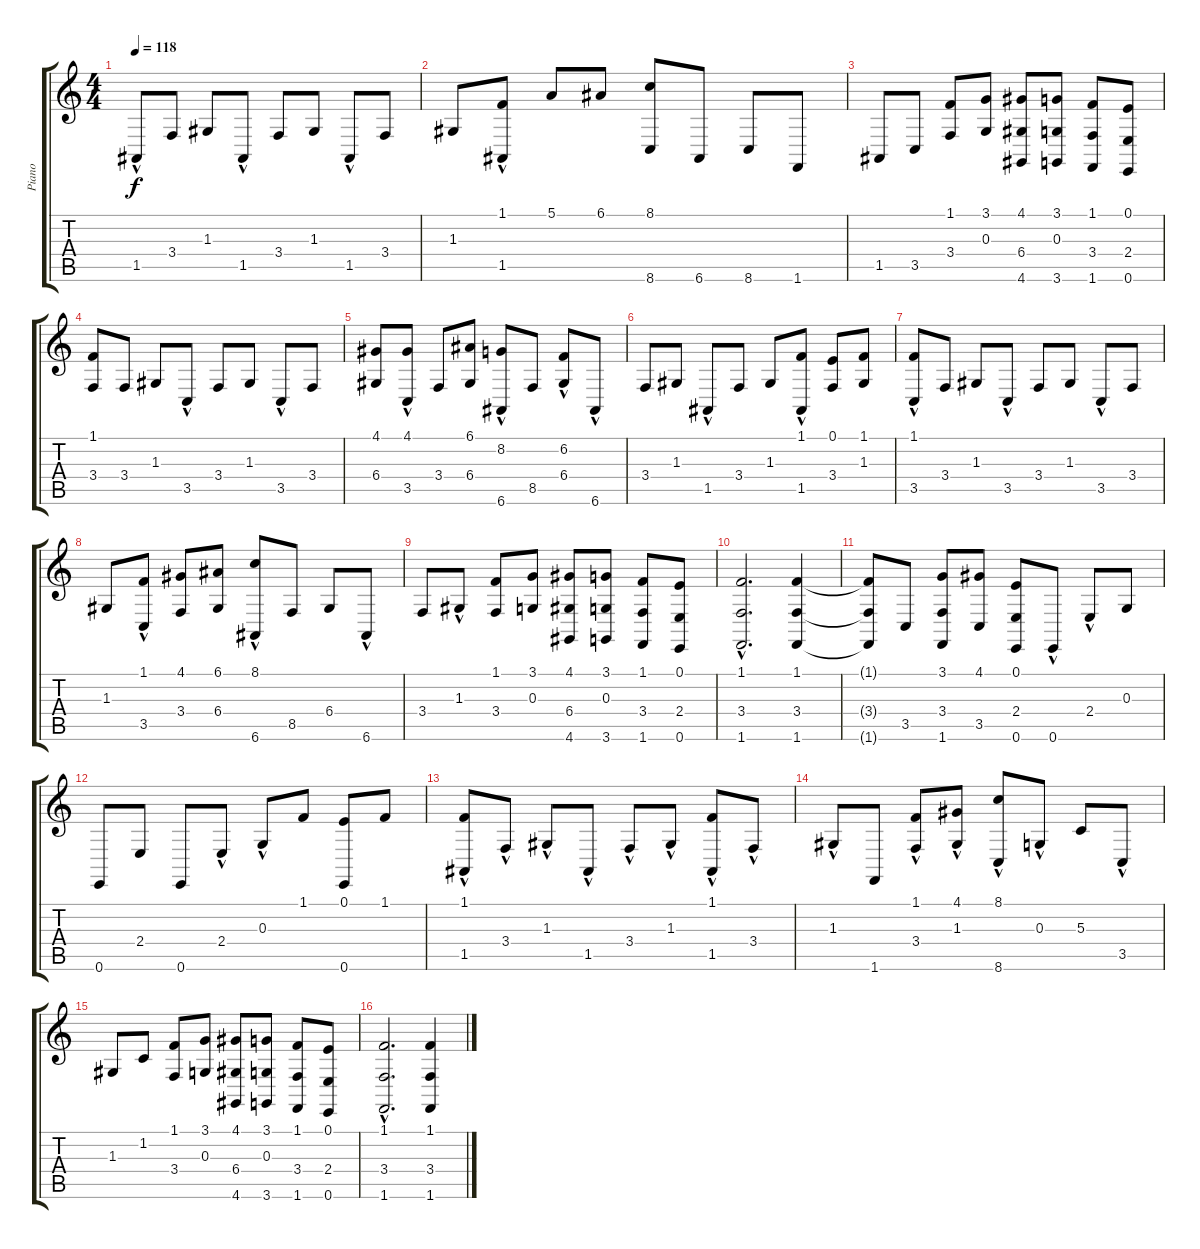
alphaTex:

\track ("Piano" "Piano") {instrument acousticgrandpiano}
\staff {score tabs}
\tuning (E4 B3 G3 D3 A2 E2) {hide}
\ts (4 4)
\tempo 118
\clef g2
\ks c
1.5{hac}.8{dy f instrument acousticgrandpiano} 3.4.8 1.3.8 1.5{hac}.8 3.4.8 1.3.8 1.5{hac}.8 3.4.8 |
1.3.8 (1.1 1.5{hac}).8 5.1.8 6.1.8 (8.1 8.6).8 6.6.8 8.6.8 1.6.8 |
1.5.8 3.5.8 (1.1 3.4).8 (3.1 0.3).8 (4.1 6.4 4.6).8 (3.1 0.3 3.6).8 (1.1 3.4 1.6).8 (0.1 2.4 0.6).8 |
(1.1 3.4).8 3.4.8 1.3.8 3.5{hac}.8 3.4.8 1.3.8 3.5{hac}.8 3.4.8 |
(4.1 6.4).8 (4.1 3.5{hac}).8 3.4.8 (6.1 6.4).8 (8.2 6.6{hac}).8 8.5.8 (6.2{hac} 6.4).8 6.6{hac}.8 |
3.4.8 1.3.8 1.5{hac}.8 3.4.8 1.3.8 (1.1 1.5{hac}).8 (0.1 3.4).8 (1.1 1.3).8 |
(1.1 3.5{hac}).8 3.4.8 1.3.8 3.5{hac}.8 3.4.8 1.3.8 3.5{hac}.8 3.4.8 |
1.3.8 (1.1 3.5{hac}).8 (4.1 3.4).8 (6.1 6.4).8 (8.1{hac} 6.6{hac}).8 8.5.8 6.4.8 6.6{hac}.8 |
3.4.8 1.3{hac}.8 (1.1 3.4).8 (3.1 0.3).8 (4.1 6.4 4.6).8 (3.1 0.3 3.6).8 (1.1 3.4 1.6).8 (0.1 2.4 0.6).8 |
(1.1{hac} 3.4{hac} 1.6{hac}).2{d} (1.1 3.4 1.6).4 |
(1.1{t} 3.4{t} 1.6{t}).8 3.5.8 (3.1 3.4 1.6).8 (4.1 3.5).8 (0.1 2.4 0.6).8 0.6{hac}.8 2.4{hac}.8 0.3.8 |
0.6.8 2.4.8 0.6.8 2.4{hac}.8 0.3{hac}.8 1.1.8 (0.1 0.6).8 1.1.8 |
(1.1{hac} 1.5{hac}).8 3.4{hac}.8 1.3{hac}.8 1.5{hac}.8 3.4{hac}.8 1.3{hac}.8 (1.1 1.5{hac}).8 3.4{hac}.8 |
1.3{hac}.8 1.6.8 (1.1 3.4{hac}).8 (4.1 1.3{hac}).8 (8.1{hac} 8.6{hac}).8 0.3{hac}.8 5.3.8 3.5{hac}.8 |
1.3.8 1.2.8 (1.1 3.4).8 (3.1 0.3).8 (4.1 6.4 4.6).8 (3.1 0.3 3.6).8 (1.1 3.4 1.6).8 (0.1 2.4 0.6).8 |
(1.1{hac} 3.4{hac} 1.6{hac}).2{d} (1.1 3.4 1.6).4
